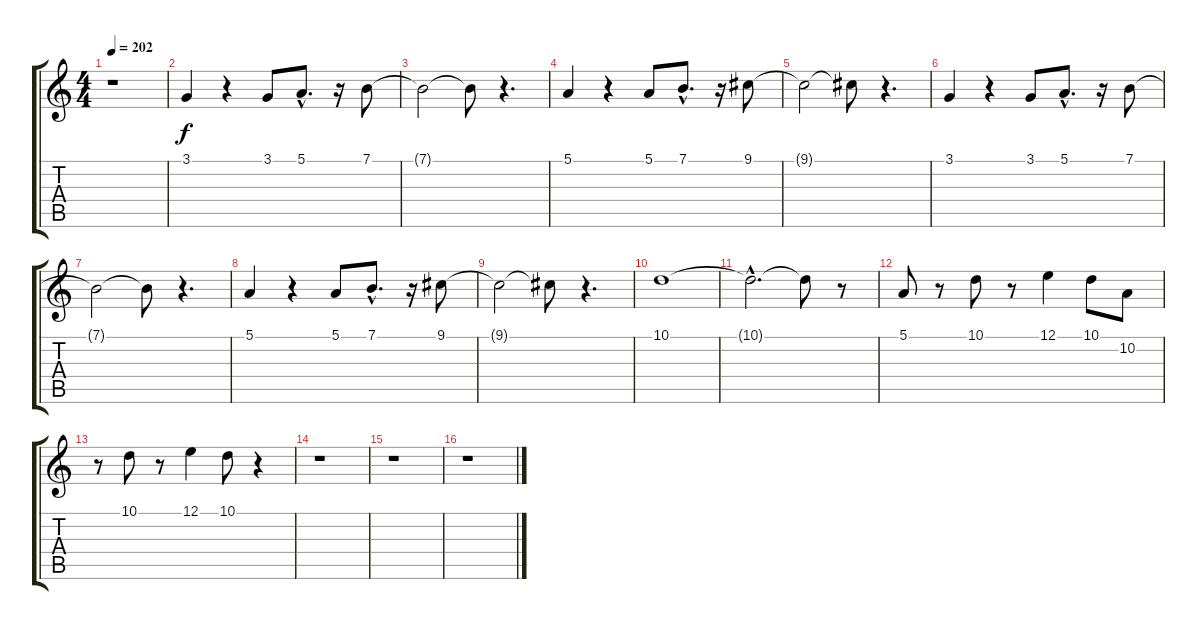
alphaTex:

\track "" {instrument trumpet}
\staff {score tabs}
\tuning (E4 B3 G3 D3 A2 E2) {hide}
\ts (4 4)
\tempo 202
\clef g2
\ks c
r.1{dy f instrument trumpet} |
3.1.4 r.4 3.1.8 5.1{hac}.8{d} r.16 7.1.8 |
7.1{t}.2 7.1{t}.8 r.4{d} |
5.1.4 r.4 5.1.8 7.1{hac}.8{d} r.16 9.1.8 |
9.1{t}.2 9.1{t}.8 r.4{d} |
3.1.4 r.4 3.1.8 5.1{hac}.8{d} r.16 7.1.8 |
7.1{t}.2 7.1{t}.8 r.4{d} |
5.1.4 r.4 5.1.8 7.1{hac}.8{d} r.16 9.1.8 |
9.1{t}.2 9.1{t}.8 r.4{d} |
10.1.1 |
10.1{hac t}.2{d} 10.1{t}.8 r.8 |
5.1.8 r.8 10.1.8 r.8 12.1.4 10.1.8 10.2.8 |
r.8 10.1.8 r.8 12.1.4 10.1.8 r.4 |
r.1 |
r.1 |
r.1
